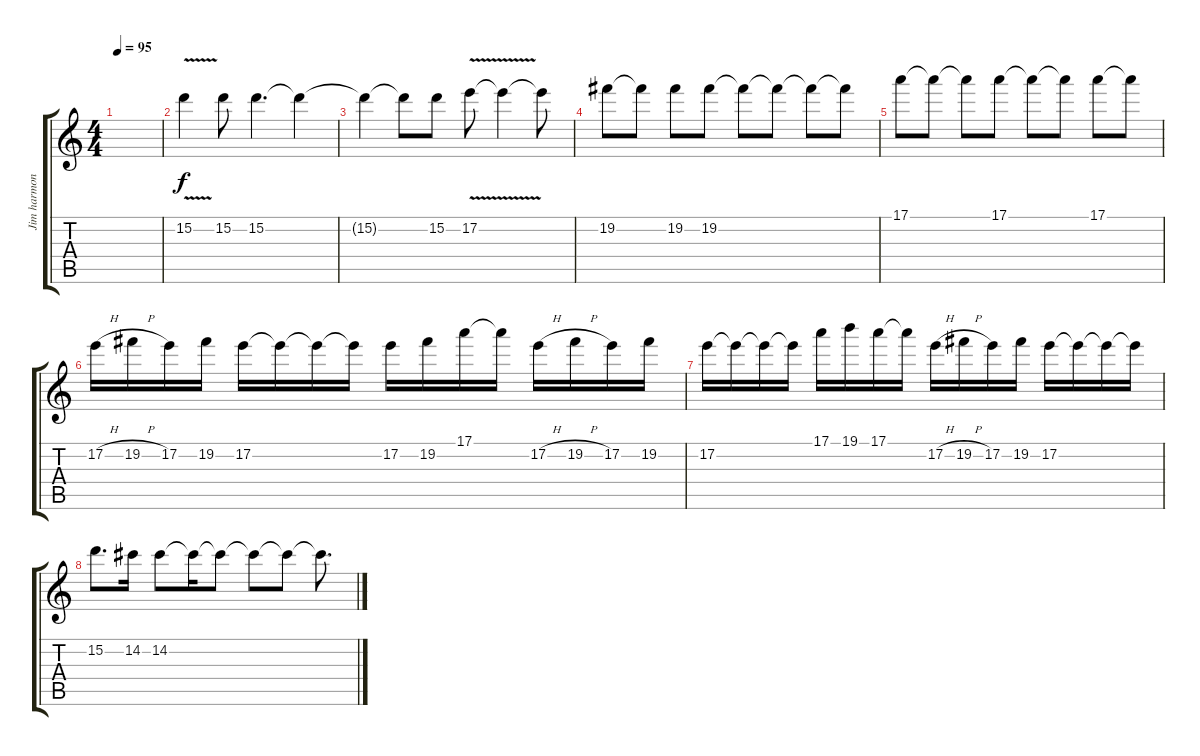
\track ("Jim harmony" "Jim harmon") {instrument overdrivenguitar}
\staff {score tabs}
\tuning (E4 B3 G3 D3 A2 E2) {hide}
\ts (4 4)
\tempo 95
\clef g2
\ks c
|
15.2{v}.4 15.2.8 15.2.4{d} 15.2{t}.4 |
15.2{t}.4 15.2{t}.8 15.2.8 17.2{v}.8 17.2{t}.4 17.2{t}.8 |
19.2.8 19.2{t}.8 19.2.8 19.2.8 19.2{t}.8 19.2{t}.8 19.2{t}.8 19.2{t}.8 |
17.1.8 17.1{t}.8 17.1{t}.8 17.1.8 17.1{t}.8 17.1{t}.8 17.1.8 17.1{t}.8 |
17.2{h}.16 19.2{h}.16 17.2.16 19.2.16 17.2.16 17.2{t}.16 17.2{t}.16 17.2{t}.16 17.2.16 19.2.16 17.1.16 17.1{t}.16 17.2{h}.16 19.2{h}.16 17.2.16 19.2.16 |
17.2.16 17.2{t}.16 17.2{t}.16 17.2{t}.16 17.1.16 19.1.16 17.1.16 17.1{t}.16 17.2{h}.16 19.2{h}.16 17.2.16 19.2.16 17.2.16 17.2{t}.16 17.2{t}.16 17.2{t}.16 |
15.2.8{d} 14.2.16 14.2.8 14.2{t}.16 14.2{t}.8 14.2{t}.8 14.2{t}.8 14.2{t}.8{d}
